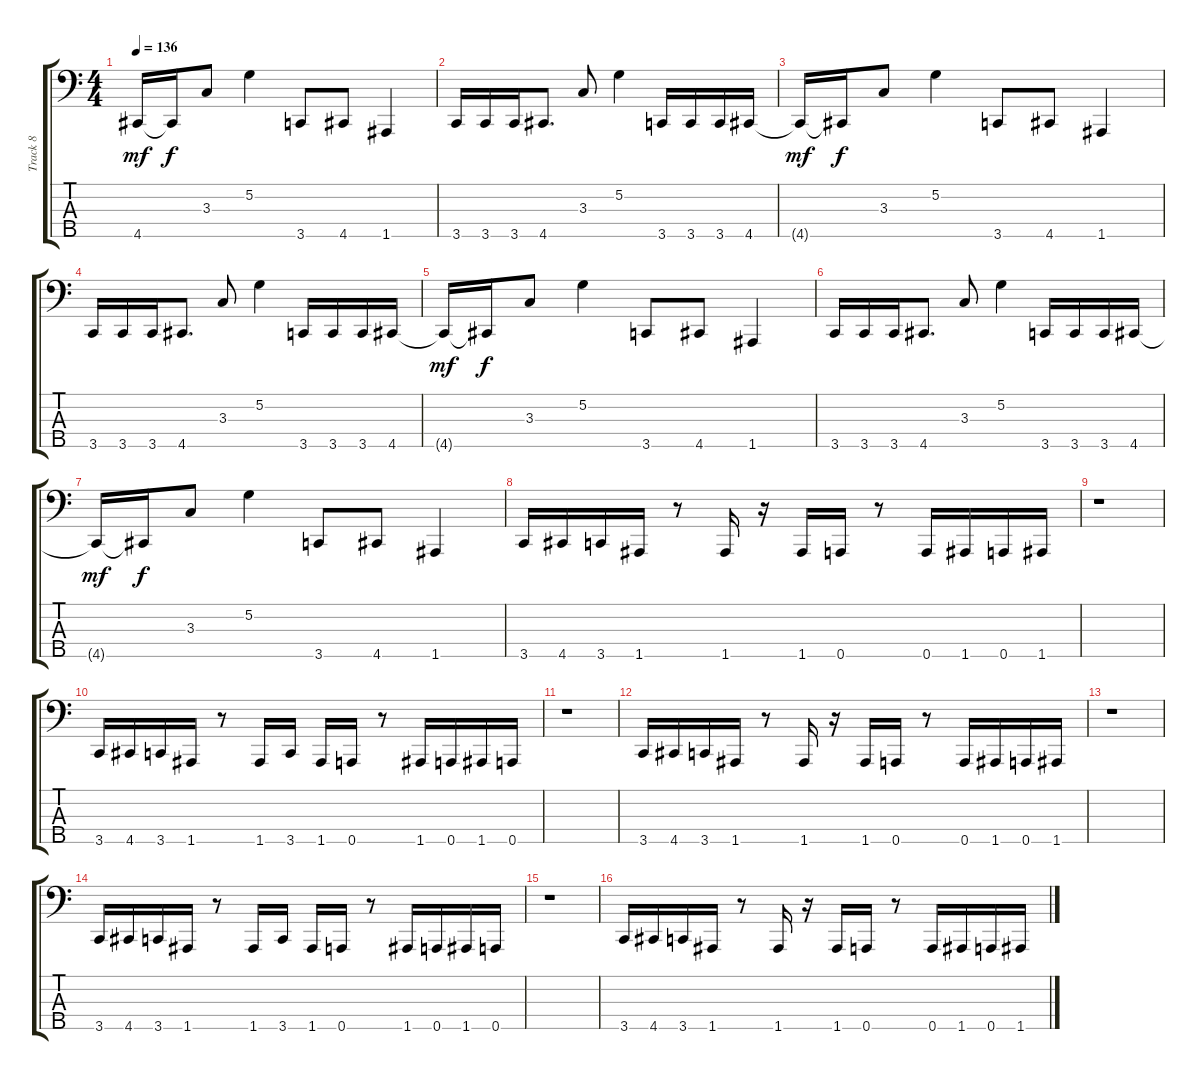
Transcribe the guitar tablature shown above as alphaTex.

\track ("Track 8" "Track 8") {instrument acousticguitarsteel}
\staff {score tabs}
\tuning (G2 D2 A1 E1 A0) {hide}
\ts (4 4)
\tempo 136
\clef f4
\ks c
4.5{t}.16{dy mf} 4.5{t}.16{dy f} 3.3.8 5.2.4 3.5.8 4.5.8 1.5.4 |
3.5.16 3.5.16 3.5.16 4.5.8{d} 3.3.8 5.2.4 3.5.16 3.5.16 3.5.16 4.5.16 |
4.5{t}.16{dy mf} 4.5{t}.16{dy f} 3.3.8 5.2.4 3.5.8 4.5.8 1.5.4 |
3.5.16 3.5.16 3.5.16 4.5.8{d} 3.3.8 5.2.4 3.5.16 3.5.16 3.5.16 4.5.16 |
4.5{t}.16{dy mf} 4.5{t}.16{dy f} 3.3.8 5.2.4 3.5.8 4.5.8 1.5.4 |
3.5.16 3.5.16 3.5.16 4.5.8{d} 3.3.8 5.2.4 3.5.16 3.5.16 3.5.16 4.5.16 |
4.5{t}.16{dy mf} 4.5{t}.16{dy f} 3.3.8 5.2.4 3.5.8 4.5.8 1.5.4 |
3.5.16 4.5.16 3.5.16 1.5.16 r.8 1.5.16 r.16 1.5.16 0.5.16 r.8 0.5.16 1.5.16 0.5.16 1.5.16 |
r.1 |
3.5.16 4.5.16 3.5.16 1.5.16 r.8 1.5.16 3.5.16 1.5.16 0.5.16 r.8 1.5.16 0.5.16 1.5.16 0.5.16 |
r.1 |
3.5.16 4.5.16 3.5.16 1.5.16 r.8 1.5.16 r.16 1.5.16 0.5.16 r.8 0.5.16 1.5.16 0.5.16 1.5.16 |
r.1 |
3.5.16 4.5.16 3.5.16 1.5.16 r.8 1.5.16 3.5.16 1.5.16 0.5.16 r.8 1.5.16 0.5.16 1.5.16 0.5.16 |
r.1 |
3.5.16 4.5.16 3.5.16 1.5.16 r.8 1.5.16 r.16 1.5.16 0.5.16 r.8 0.5.16 1.5.16 0.5.16 1.5.16
